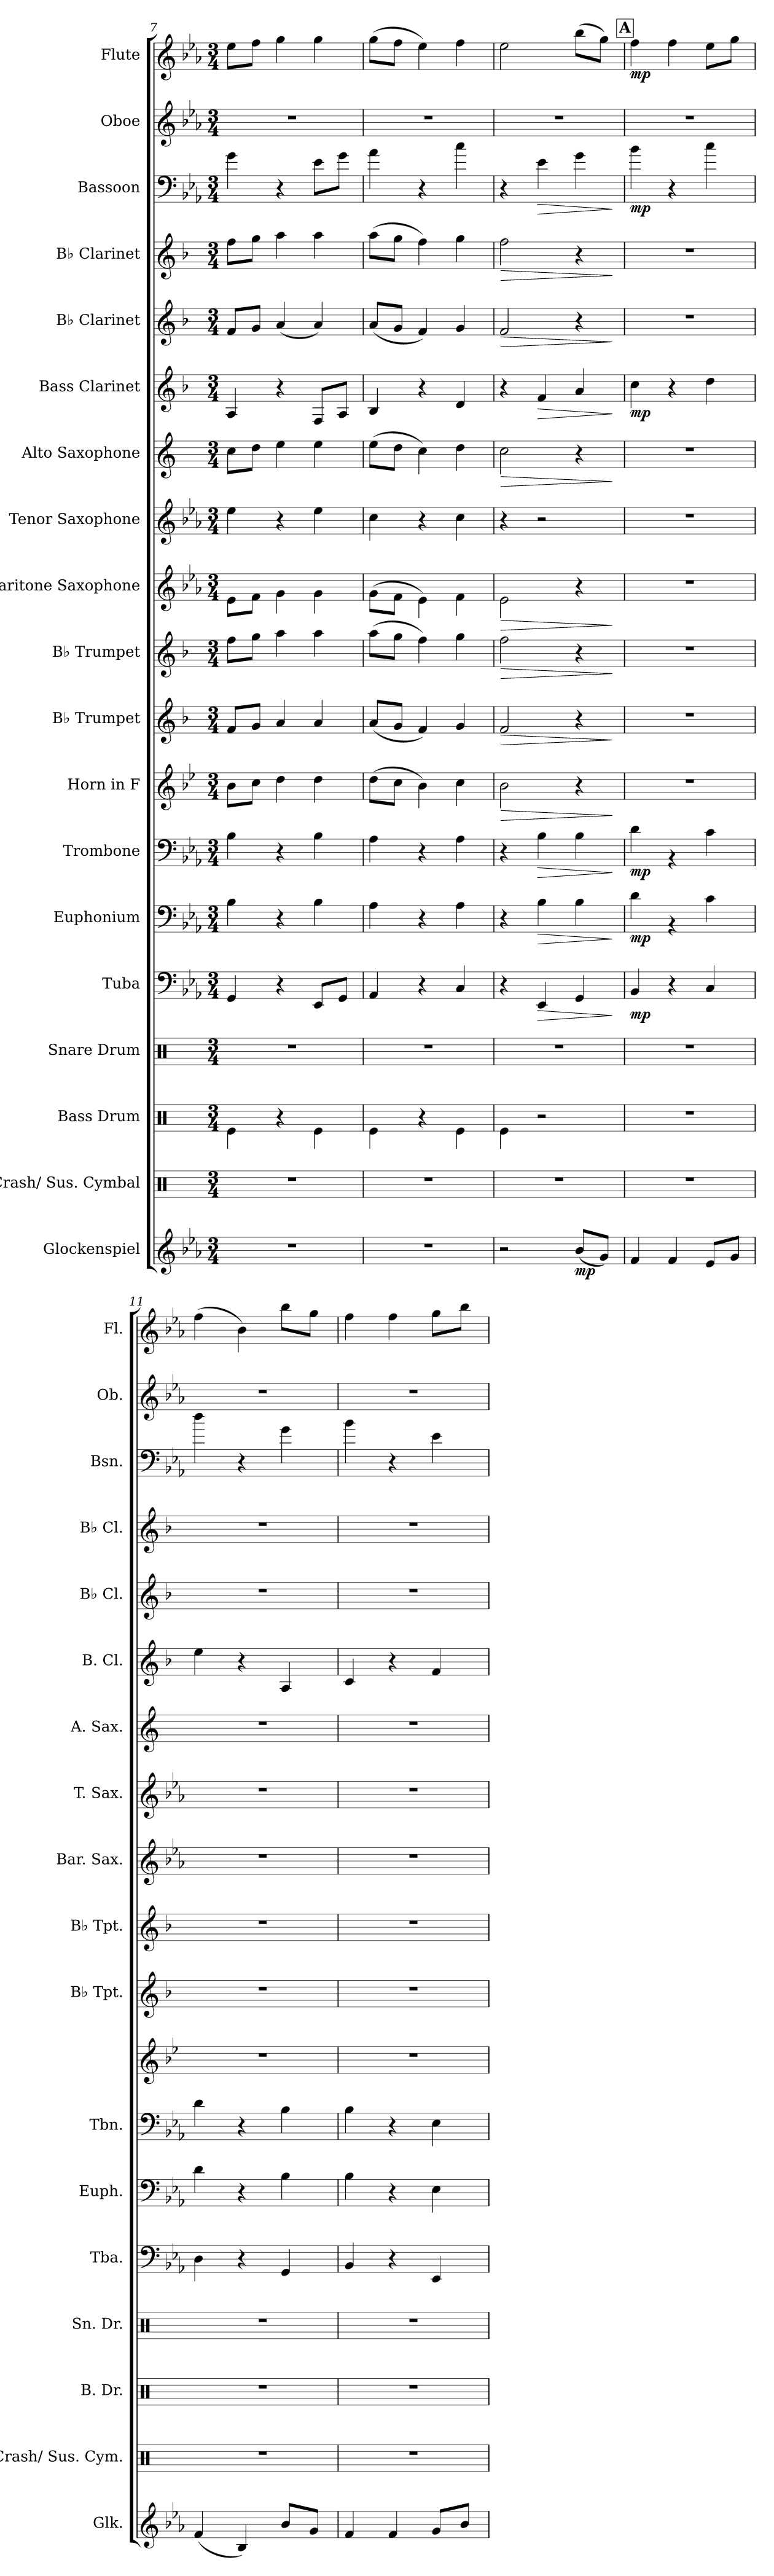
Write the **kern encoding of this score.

**kern	**dynam	**kern	**kern	**kern	**kern	**dynam	**kern	**dynam	**kern	**dynam	**kern	**dynam	**kern	**dynam	**kern	**dynam	**kern	**dynam	**kern	**kern	**dynam	**kern	**dynam	**kern	**dynam	**kern	**dynam	**kern	**dynam	**kern	**kern	**dynam
*part19	*part19	*part18	*part17	*part16	*part15	*part15	*part14	*part14	*part13	*part13	*part12	*part12	*part11	*part11	*part10	*part10	*part9	*part9	*part8	*part7	*part7	*part6	*part6	*part5	*part5	*part4	*part4	*part3	*part3	*part2	*part1	*part1
*staff19	*staff19	*staff18	*staff17	*staff16	*staff15	*staff15	*staff14	*staff14	*staff13	*staff13	*staff12	*staff12	*staff11	*staff11	*staff10	*staff10	*staff9	*staff9	*staff8	*staff7	*staff7	*staff6	*staff6	*staff5	*staff5	*staff4	*staff4	*staff3	*staff3	*staff2	*staff1	*staff1
*I"Glockenspiel	*	*I"Crash/ Sus. Cymbal	*I"Bass Drum	*I"Snare Drum	*I"Tuba	*	*I"Euphonium	*	*I"Trombone	*	*I"Horn in F	*	*I"B♭ Trumpet	*	*I"B♭ Trumpet	*	*I"Baritone Saxophone	*	*I"Tenor Saxophone	*I"Alto Saxophone	*	*I"Bass Clarinet	*	*I"B♭ Clarinet	*	*I"B♭ Clarinet	*	*I"Bassoon	*	*I"Oboe	*I"Flute	*
*I'Glk.	*	*I'Crash/ Sus. Cym.	*I'B. Dr.	*I'Sn. Dr.	*I'Tba.	*	*I'Euph.	*	*I'Tbn.	*	*	*	*I'B♭ Tpt.	*	*I'B♭ Tpt.	*	*I'Bar. Sax.	*	*I'T. Sax.	*I'A. Sax.	*	*I'B. Cl.	*	*I'B♭ Cl.	*	*I'B♭ Cl.	*	*I'Bsn.	*	*I'Ob.	*I'Fl.	*
*clefG2	*	*clefX	*clefX	*clefX	*clefF4	*	*clefF4	*	*clefF4	*	*clefG2	*	*clefG2	*	*clefG2	*	*clefG2	*	*clefG2	*clefG2	*	*clefG2	*	*clefG2	*	*clefG2	*	*clefF4	*	*clefG2	*clefG2	*
*ITrd-14c-24	*	*	*	*	*	*	*	*	*	*	*ITrd4c7	*	*ITrd1c2	*	*ITrd1c2	*	*ITrd12c21	*	*ITrd8c14	*ITrd5c9	*	*ITrd-7c-12	*	*ITrd1c2	*	*ITrd1c2	*	*ITrd12c21	*	*	*	*
*k[b-e-a-]	*	*k[]	*k[]	*k[]	*k[b-e-a-]	*	*k[b-e-a-]	*	*k[b-e-a-]	*	*k[b-e-a-]	*	*k[b-e-a-]	*	*k[b-e-a-]	*	*k[b-e-a-]	*	*k[b-e-a-]	*k[b-e-a-]	*	*k[b-]	*	*k[b-e-a-]	*	*k[b-e-a-]	*	*k[b-e-a-]	*	*k[b-e-a-]	*k[b-e-a-]	*
*M3/4	*	*M3/4	*M3/4	*M3/4	*M3/4	*	*M3/4	*	*M3/4	*	*M3/4	*	*M3/4	*	*M3/4	*	*M3/4	*	*M3/4	*M3/4	*	*M3/4	*	*M3/4	*	*M3/4	*	*M3/4	*	*M3/4	*M3/4	*
=7	=7	=7	=7	=7	=7	=7	=7	=7	=7	=7	=7	=7	=7	=7	=7	=7	=7	=7	=7	=7	=7	=7	=7	=7	=7	=7	=7	=7	=7	=7	=7	=7
2.r	.	2.r	4Re\	2.r	4GG/	.	4B-\	.	4B-\	.	8e-\L	.	8e-/L	.	8ee-\L	.	8E-\L	.	4e-\	8e-\L	.	4a/	.	8e-/L	.	8ee-\L	.	4G\	.	2.r	8ee-\L	.
.	.	.	.	.	.	.	.	.	.	.	8f\J	.	8f/J	.	8ff\J	.	8F\J	.	.	8f\J	.	.	.	8f/J	.	8ff\J	.	.	.	.	8ff\J	.
.	.	.	4r	.	4r	.	4r	.	4r	.	4g\	.	4g/	.	4gg\	.	4G\	.	4r	4g\	.	4r	.	(4g/	.	4gg\	.	4r	.	.	4gg\	.
.	.	.	4Re\	.	8EE-/L	.	4B-\	.	4B-\	.	4g\	.	4g/	.	4gg\	.	4G\	.	4e-\	4g\	.	8f/L	.	4g/)	.	4gg\	.	8E-\L	.	.	4gg\	.
.	.	.	.	.	8GG/J	.	.	.	.	.	.	.	.	.	.	.	.	.	.	.	.	8a/J	.	.	.	.	.	8G\J	.	.	.	.
=8	=8	=8	=8	=8	=8	=8	=8	=8	=8	=8	=8	=8	=8	=8	=8	=8	=8	=8	=8	=8	=8	=8	=8	=8	=8	=8	=8	=8	=8	=8	=8	=8
2.r	.	2.r	4Re\	2.r	4AA-/	.	4A-\	.	4A-\	.	(8g\L	.	(8g/L	.	(8gg\L	.	(8G\L	.	4c\	(8g\L	.	4b-/	.	(8g/L	.	(8gg\L	.	4A-\	.	2.r	(8gg\L	.
.	.	.	.	.	.	.	.	.	.	.	8f\J	.	8f/J	.	8ff\J	.	8F\J	.	.	8f\J	.	.	.	8f/J	.	8ff\J	.	.	.	.	8ff\J	.
.	.	.	4r	.	4r	.	4r	.	4r	.	4e-\)	.	4e-/)	.	4ee-\)	.	4E-\)	.	4r	4e-\)	.	4r	.	4e-/)	.	4ee-\)	.	4r	.	.	4ee-\)	.
.	.	.	4Re\	.	4C/	.	4A-\	.	4A-\	.	4f\	.	4f/	.	4ff\	.	4F\	.	4c\	4f\	.	4dd/	.	4f/	.	4ff\	.	4c\	.	.	4ff\	.
=9	=9	=9	=9	=9	=9	=9	=9	=9	=9	=9	=9	=9	=9	=9	=9	=9	=9	=9	=9	=9	=9	=9	=9	=9	=9	=9	=9	=9	=9	=9	=9	=9
!	!	!	!	!	!	!	!	!	!	!	!	!LO:HP:b	!	!LO:HP:b	!	!LO:HP:b	!	!LO:HP:b	!	!	!LO:HP:b	!	!	!	!LO:HP:b	!	!LO:HP:b	!	!	!	!	!
2r	.	2.r	4Re\	2.r	4r	.	4r	.	4r	.	2e-\	>	2e-/	>	2ee-\	>	2E-\	>	4r	2e-\	>	4r	.	2e-/	>	2ee-\	>	4r	.	2.r	2ee-\	.
!	!	!	!	!	!	!LO:HP:b	!	!LO:HP:b	!	!LO:HP:b	!	!	!	!	!	!	!	!	!	!	!	!	!LO:HP:b	!	!	!	!	!	!LO:HP:b	!	!	!
.	.	.	2r	.	4EE-/	>	4B-\	>	4B-\	>	.	.	.	.	.	.	.	.	2r	.	.	4ff/	>	.	.	.	.	4E-\	>	.	.	.
!	!LO:DY:b	!	!	!	!	!	!	!	!	!	!	!	!	!	!	!	!	!	!	!	!	!	!	!	!	!	!	!	!	!	!	!
(8bbb-/L	mp	.	.	.	4GG/	.	4B-\	.	4B-\	.	4r	.	4r	.	4r	.	4r	.	.	4r	.	4aa/	.	4r	.	4r	.	4G\	.	.	(8bb-\L	.
8ggg/J)	.	.	.	.	.	.	.	.	.	.	.	.	.	.	.	.	.	.	.	.	.	.	.	.	.	.	.	.	.	.	8gg\J)	.
.	.	.	.	.	.	]	.	]	.	]	.	]	.	]	.	]	.	]	.	.	]	.	]	.	]	.	]	.	]	.	.	.
!!LO:REH:place=s1:a:B:fs=14:t=A
=10	=10	=10	=10	=10	=10	=10	=10	=10	=10	=10	=10	=10	=10	=10	=10	=10	=10	=10	=10	=10	=10	=10	=10	=10	=10	=10	=10	=10	=10	=10	=10	=10
!	!	!	!	!	!	!LO:DY:b	!	!LO:DY:b	!	!LO:DY:b	!	!	!	!	!	!	!	!	!	!	!	!	!LO:DY:b	!	!	!	!	!	!LO:DY:b	!	!	!LO:DY:b
4fff/	.	2.r	2.r	2.r	4BB-/	mp	4d\	mp	4d\	mp	2.r	.	2.r	.	2.r	.	2.r	.	2.r	2.r	.	4ccc\	mp	2.r	.	2.r	.	4B-\	mp	2.r	4ff\	mp
4fff/	.	.	.	.	4r	.	4rBB	.	4rBB	.	.	.	.	.	.	.	.	.	.	.	.	4r	.	.	.	.	.	4r	.	.	4ff\	.
8eee-/L	.	.	.	.	4C/	.	4c\	.	4c\	.	.	.	.	.	.	.	.	.	.	.	.	4ddd\	.	.	.	.	.	4c\	.	.	8ee-\L	.
8ggg/J	.	.	.	.	.	.	.	.	.	.	.	.	.	.	.	.	.	.	.	.	.	.	.	.	.	.	.	.	.	.	8gg\J	.
!!LO:PB:g=z
=11	=11	=11	=11	=11	=11	=11	=11	=11	=11	=11	=11	=11	=11	=11	=11	=11	=11	=11	=11	=11	=11	=11	=11	=11	=11	=11	=11	=11	=11	=11	=11	=11
(4fff/	.	2.r	2.r	2.r	4D\	.	4d\	.	4d\	.	2.r	.	2.r	.	2.r	.	2.r	.	2.r	2.r	.	4eee\	.	2.r	.	2.r	.	4d\	.	2.r	(4ff\	.
4bb-/)	.	.	.	.	4r	.	4r	.	4r	.	.	.	.	.	.	.	.	.	.	.	.	4r	.	.	.	.	.	4r	.	.	4b-\)	.
8bbb-/L	.	.	.	.	4GG/	.	4B-\	.	4B-\	.	.	.	.	.	.	.	.	.	.	.	.	4a/	.	.	.	.	.	4G\	.	.	8bb-\L	.
8ggg/J	.	.	.	.	.	.	.	.	.	.	.	.	.	.	.	.	.	.	.	.	.	.	.	.	.	.	.	.	.	.	8gg\J	.
=12	=12	=12	=12	=12	=12	=12	=12	=12	=12	=12	=12	=12	=12	=12	=12	=12	=12	=12	=12	=12	=12	=12	=12	=12	=12	=12	=12	=12	=12	=12	=12	=12
4fff/	.	2.r	2.r	2.r	4BB-/	.	4B-\	.	4B-\	.	2.r	.	2.r	.	2.r	.	2.r	.	2.r	2.r	.	4cc/	.	2.r	.	2.r	.	4B-\	.	2.r	4ff\	.
4fff/	.	.	.	.	4r	.	4r	.	4r	.	.	.	.	.	.	.	.	.	.	.	.	4r	.	.	.	.	.	4r	.	.	4ff\	.
8ggg/L	.	.	.	.	4EE-/	.	4E-\	.	4E-\	.	.	.	.	.	.	.	.	.	.	.	.	4ff/	.	.	.	.	.	4E-\	.	.	8gg\L	.
8bbb-/J	.	.	.	.	.	.	.	.	.	.	.	.	.	.	.	.	.	.	.	.	.	.	.	.	.	.	.	.	.	.	8bb-\J	.
=	=	=	=	=	=	=	=	=	=	=	=	=	=	=	=	=	=	=	=	=	=	=	=	=	=	=	=	=	=	=	=	=
*-	*-	*-	*-	*-	*-	*-	*-	*-	*-	*-	*-	*-	*-	*-	*-	*-	*-	*-	*-	*-	*-	*-	*-	*-	*-	*-	*-	*-	*-	*-	*-	*-
